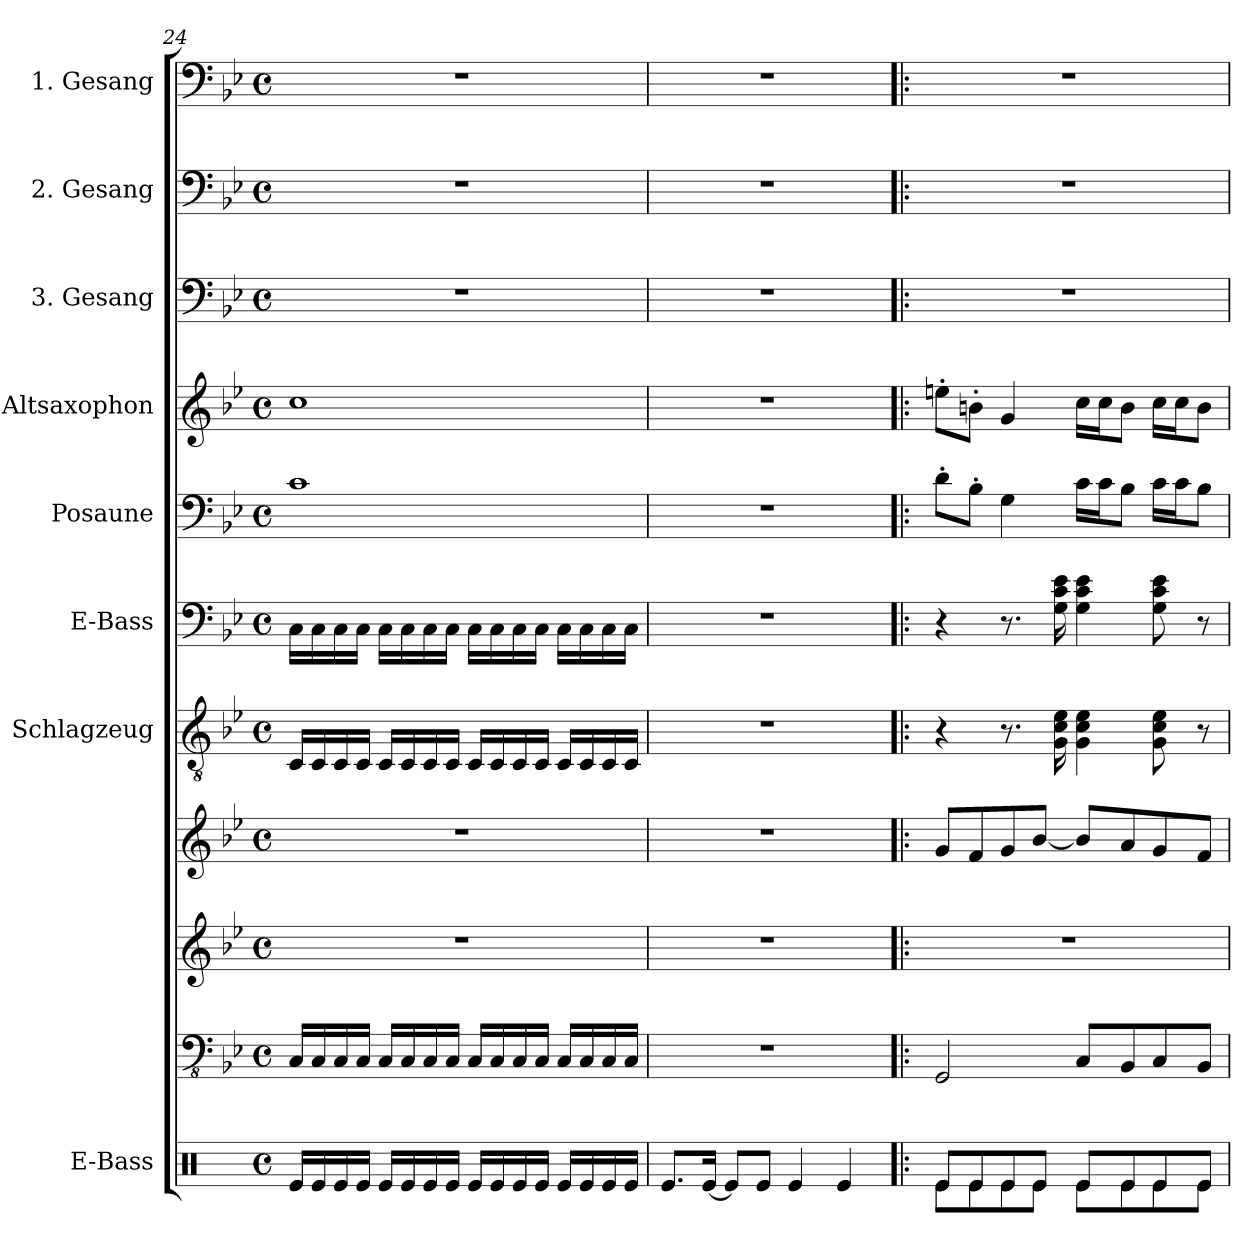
**kern	**kern	**kern	**kern	**kern	**kern	**kern	**kern	**kern	**kern	**kern
*part9	*part9	*part8	*part8	*part7	*part6	*part5	*part4	*part3	*part2	*part1
*staff11	*staff10	*staff9	*staff8	*staff7	*staff6	*staff5	*staff4	*staff3	*staff2	*staff1
*I"E-Bass	*	*	*	*I"Schlagzeug	*I"E-Bass	*I"Posaune	*I"Altsaxophon	*I"3. Gesang	*I"2. Gesang	*I"1. Gesang
*I'E-B.	*	*	*	*I'Schl.	*I'E-B.	*I'Pos.	*I'A. Sax.	*I'3. G.	*I'2. G.	*I'1. G.
*clefX	*clefFv4	*clefG2	*clefG2	*clefGv2	*	*clefF4	*clefG2	*clefF4	*clefF4	*clefF4
*	*	*	*	*	*	*	*ITrd5c9	*	*	*
*k[]	*k[b-e-]	*k[b-e-]	*k[b-e-]	*k[b-e-]	*k[b-e-]	*k[b-e-]	*k[b-e-a-d-g-]	*k[b-e-]	*k[b-e-]	*k[b-e-]
*M4/4	*M4/4	*M4/4	*M4/4	*M4/4	*M4/4	*M4/4	*M4/4	*M4/4	*M4/4	*M4/4
*met(c)	*met(c)	*met(c)	*met(c)	*met(c)	*met(c)	*met(c)	*met(c)	*met(c)	*met(c)	*met(c)
=24	=24	=24	=24	=24	=24	=24	=24	=24	=24	=24
16Re/LL	16CC/LL	1r	1r	16C/LL	16C\LL	1c	1e-	1r	1r	1r
16Re/	16CC/	.	.	16C/	16C\	.	.	.	.	.
16Re/	16CC/	.	.	16C/	16C\	.	.	.	.	.
16Re/JJ	16CC/JJ	.	.	16C/JJ	16C\JJ	.	.	.	.	.
16Re/LL	16CC/LL	.	.	16C/LL	16C\LL	.	.	.	.	.
16Re/	16CC/	.	.	16C/	16C\	.	.	.	.	.
16Re/	16CC/	.	.	16C/	16C\	.	.	.	.	.
16Re/JJ	16CC/JJ	.	.	16C/JJ	16C\JJ	.	.	.	.	.
16Re/LL	16CC/LL	.	.	16C/LL	16C\LL	.	.	.	.	.
16Re/	16CC/	.	.	16C/	16C\	.	.	.	.	.
16Re/	16CC/	.	.	16C/	16C\	.	.	.	.	.
16Re/JJ	16CC/JJ	.	.	16C/JJ	16C\JJ	.	.	.	.	.
16Re/LL	16CC/LL	.	.	16C/LL	16C\LL	.	.	.	.	.
16Re/	16CC/	.	.	16C/	16C\	.	.	.	.	.
16Re/	16CC/	.	.	16C/	16C\	.	.	.	.	.
16Re/JJ	16CC/JJ	.	.	16C/JJ	16C\JJ	.	.	.	.	.
=25	=25	=25	=25	=25	=25	=25	=25	=25	=25	=25
8.Re/L	1r	1r	1r	1r	1r	1r	1r	1r	1r	1r
[16Re/Jk	.	.	.	.	.	.	.	.	.	.
8Re/L]	.	.	.	.	.	.	.	.	.	.
8Re/J	.	.	.	.	.	.	.	.	.	.
4Re/	.	.	.	.	.	.	.	.	.	.
4Re/	.	.	.	.	.	.	.	.	.	.
=26!|:	=26!|:	=26!|:	=26!|:	=26!|:	=26!|:	=26!|:	=26!|:	=26!|:	=26!|:	=26!|:
*^	*	*	*	*	*	*	*	*	*	*
8Re/L	8Re\L	2GGG/	1r	8g/L	4r	4r	8d'\L	8gn'\L	1r	1r	1r
8Re/	8Re\	.	.	8f/	.	.	8B-'\J	8dn'\J	.	.	.
8Re/	8Re\	.	.	8g/	8.r	8.r	4G\	4B-/	.	.	.
8Re/J	8Re\J	.	.	[8b-/J	.	.	.	.	.	.	.
.	.	.	.	.	16G\ 16c\ 16e-\	16G\ 16c\ 16e-\	.	.	.	.	.
8Re/L	8Re\L	8CC/L	.	8b-/L]	4G\ 4c\ 4e-\	4G\ 4c\ 4e-\	16c\LL	16e-\LL	.	.	.
.	.	.	.	.	.	.	16c\J	16e-\J	.	.	.
8Re/	8Re\	8BBB-/	.	8a/	.	.	8B-\J	8d\J	.	.	.
8Re/	8Re\	8CC/	.	8g/	8G\ 8c\ 8e-\	8G\ 8c\ 8e-\	16c\LL	16e-\LL	.	.	.
.	.	.	.	.	.	.	16c\J	16e-\J	.	.	.
8Re/J	8Re\J	8BBB-/J	.	8f/J	8r	8r	8B-\J	8d\J	.	.	.
*v	*v	*	*	*	*	*	*	*	*	*	*
=	=	=	=	=	=	=	=	=	=	=
*-	*-	*-	*-	*-	*-	*-	*-	*-	*-	*-
